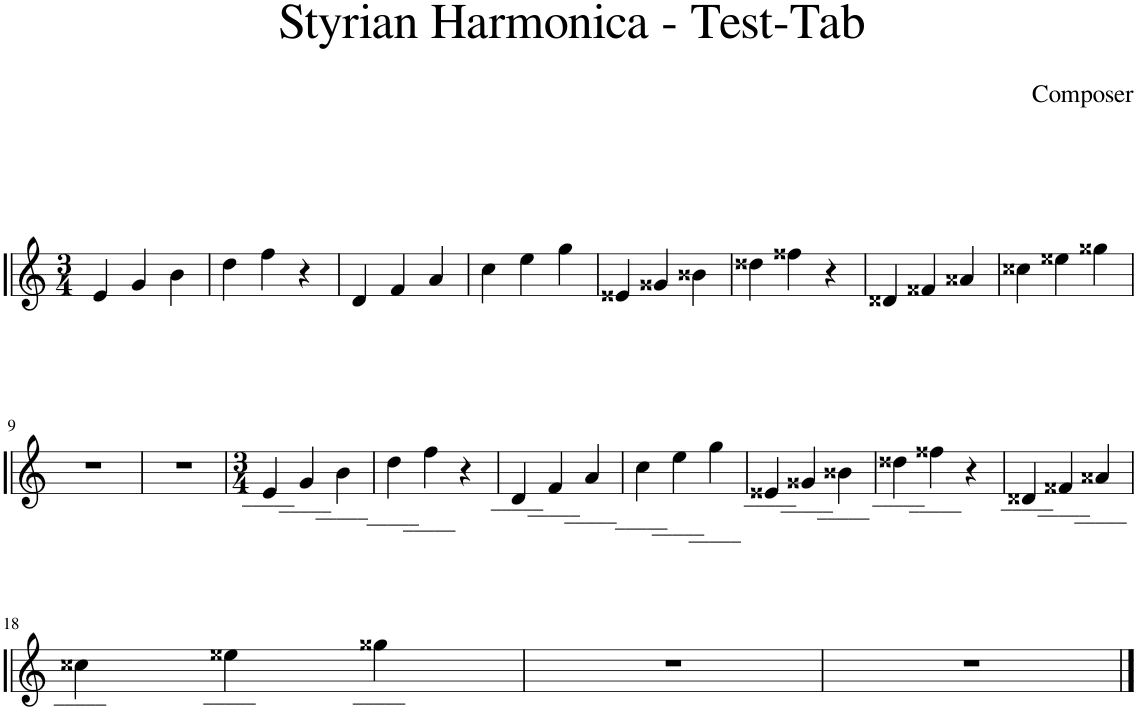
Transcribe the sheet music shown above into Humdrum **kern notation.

**kern
*part1
*staff1
*I"10 Loch G diatonische Harmonika
*I'Harm.
*clefG2
*k[]
*M3/4
=1
4e#/
4g#/
4b-\
=2
4dd\
4ff\
4r
=3
4d##/
4f#/
4a#/
=4
4cc#\
4ee#\
4gg#\
=5
4e###X/
4g###X/
4b###X\
=6
4dd###X\
4ff###X\
4r
=7
4d###X/
4f###X/
4a###X/
=8
4cc###X\
4ee###X\
4gg###X\
!!LO:LB:g=z
=9
2.r
=10
2.r
=11
*M3/4
!LO:TX:b:t=_____
4e-/
!LO:TX:b:t=_____
4g-/
!LO:TX:b:t=_____
4b-\
=12
!LO:TX:b:t=_____
4dd#\
!LO:TX:b:t=_____
4ff##\
4r
=13
!LO:TX:b:t=_____
4d--/
!LO:TX:b:t=_____
4f-/
!LO:TX:b:t=_____
4a-/
=14
!LO:TX:b:t=_____
4cc-\
!LO:TX:b:t=_____
4ee-\
!LO:TX:b:t=_____
4gg-\
=15
!LO:TX:b:t=_____
4e#X/
!LO:TX:b:t=_____
4g#X/
!LO:TX:b:t=_____
4b#X\
=16
!LO:TX:b:t=_____
4dd#X\
!LO:TX:b:t=_____
4ff#X\
4r
=17
!LO:TX:b:t=_____
4d#X/
!LO:TX:b:t=_____
4f#X/
!LO:TX:b:t=_____
4a#X/
!!LO:LB:g=z
=18
!LO:TX:b:t=_____
4cc#X\
!LO:TX:b:t=_____
4ee#X\
!LO:TX:b:t=_____
4gg#X\
=19
2.r
=20
2.r
==
*-
